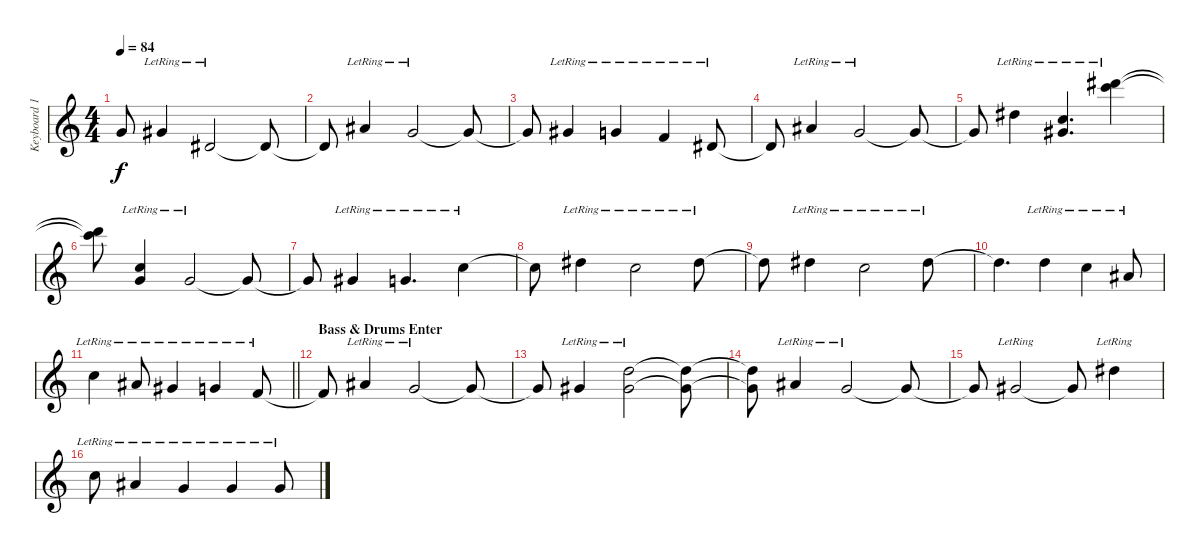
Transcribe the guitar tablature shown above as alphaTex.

\track ("Keyboard 1 (Rhodes Piano)" "Keyboard 1") {instrument electricpiano1}
\staff {score}
\tuning (E4 B3 G3 D3 A2 E2) {hide}
\ts (4 4)
\tempo 84
\clef g2
\ks c
17.4{t}.8{dy f} 18.4{lr}.4 13.4{lr}.2 13.4{t}.8 |
13.4{t}.8 20.4{lr}.4 17.4{lr}.2 17.4{t}.8 |
17.4{t}.8 18.4{lr}.4 17.4{lr}.4 15.4{lr}.4 13.4{lr}.8 |
13.4{t}.8 20.4{lr}.4 17.4{lr}.2 17.4{t}.8 |
17.4{t}.8 25.4{lr}.4 (22.4{lr} 23.5{lr}).4{d} (23.1{lr} 25.2{lr}).4 |
(23.1{t} 25.2{t}).8 (22.4{lr} 22.5{lr}).4 17.4{lr}.2 17.4{t}.8 |
17.4{t}.8 18.4{lr}.4 17.4{lr}.4{d} 13.2{lr}.4 |
13.2{t}.8 16.2{lr}.4 13.2{lr}.2 16.2{lr}.8 |
16.2{t}.8 16.2{lr}.4 13.2{lr}.2 16.2{lr}.8 |
16.2{t}.4{d} 15.2{lr}.4 13.2{lr}.4 11.2{lr}.8 |
\barLineRight lightlight
13.2{lr}.4 11.2{lr}.8 9.2{lr}.4 8.2{lr}.4 6.2{lr}.8 |
\section ("" "Bass & Drums Enter")
6.2{t}.8 20.4{lr}.4 17.4{lr}.2 17.4{t}.8 |
17.4{t}.8 18.4{lr}.4 (15.2{lr} 18.4{lr}).2 (15.2{t} 18.4{t}).8 |
(15.2{t} 18.4{t}).8 20.4{lr}.4 17.4{lr}.2 17.4{t}.8 |
17.4{t}.8 18.4{lr}.2 18.4{t}.8 16.2{lr}.4 |
17.3{lr}.8 20.4{lr}.4 17.4{lr}.4 17.4{lr}.4 17.4{lr}.8
